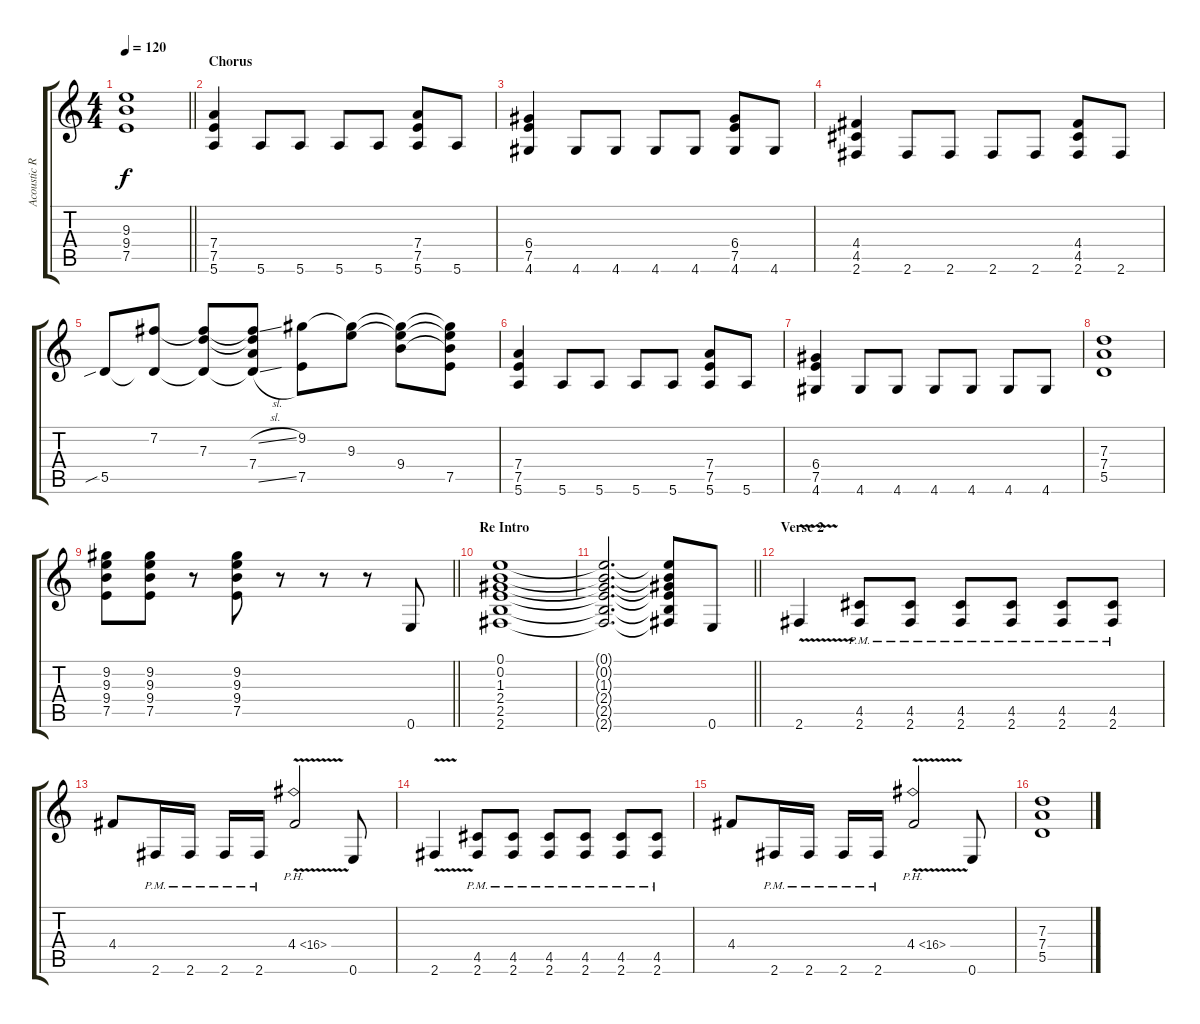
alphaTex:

\track ("Acoustic Rythym 2" "Acoustic R") {instrument acousticguitarsteel}
\staff {score tabs}
\tuning (E4 B3 G3 D3 A2 E2) {hide}
\ts (4 4)
\tempo 120
\clef g2
\barLineRight lightlight
\ks c
(9.3 9.4 7.5).1{dy f} |
\section ("" "Chorus")
(7.4 7.5 5.6).4 5.6.8 5.6.8 5.6.8 5.6.8 (7.4 7.5 5.6).8 5.6.8 |
(6.4 7.5 4.6).4 4.6.8 4.6.8 4.6.8 4.6.8 (6.4 7.5 4.6).8 4.6.8 |
(4.4 4.5 2.6).4 2.6.8 2.6.8 2.6.8 2.6.8 (4.4 4.5 2.6).8 2.6.8 |
5.5{sib}.8 (7.2 5.5{t}).8 (7.2{t} 7.3 5.5{t}).8 (7.2{sl t} 7.3{t} 7.4 5.5{sl t}).8 (9.2 7.5).8 (9.2{t} 9.3).8 (9.2{t} 9.3{t} 9.4).8 (9.2{t} 9.3{t} 9.4{t} 7.5).8 |
(7.4 7.5 5.6).4 5.6.8 5.6.8 5.6.8 5.6.8 (7.4 7.5 5.6).8 5.6.8 |
(6.4 7.5 4.6).4 4.6.8 4.6.8 4.6.8 4.6.8 4.6.8 4.6.8 |
(7.3 7.4 5.5).1 |
\barLineRight lightlight
(9.2 9.3 9.4 7.5).8 (9.2 9.3 9.4 7.5).8 r.8 (9.2 9.3 9.4 7.5).8 r.8 r.8 r.8 0.6.8{volume 11 instrument acousticguitarsteel} |
\section ("" "Re Intro")
(0.1 0.2 1.3 2.4 2.5 2.6).1 |
\barLineRight lightlight
(0.1{t} 0.2{t} 1.3{t} 2.4{t} 2.5{t} 2.6{t}).2{d} (0.1{t} 0.2{t} 1.3{t} 2.4{t} 2.5{t} 2.6{t}).8 0.6.8{volume 16 instrument distortionguitar} |
\section ("" "Verse 2")
2.6{v}.4 (4.5{pm} 2.6{pm}).8 (4.5{pm} 2.6{pm}).8 (4.5{pm} 2.6{pm}).8 (4.5{pm} 2.6{pm}).8 (4.5{pm} 2.6{pm}).8 (4.5{pm} 2.6{pm}).8 |
4.4.8 2.6{pm}.16 2.6{pm}.16 2.6{pm}.16 2.6{pm}.16 4.4{ph 12 v}.2 0.6.8 |
2.6{v}.4 (4.5{pm} 2.6{pm}).8 (4.5{pm} 2.6{pm}).8 (4.5{pm} 2.6{pm}).8 (4.5{pm} 2.6{pm}).8 (4.5{pm} 2.6{pm}).8 (4.5{pm} 2.6{pm}).8 |
4.4.8 2.6{pm}.16 2.6{pm}.16 2.6{pm}.16 2.6{pm}.16 4.4{ph 12 v}.2 0.6.8 |
(7.3 7.4 5.5).1
